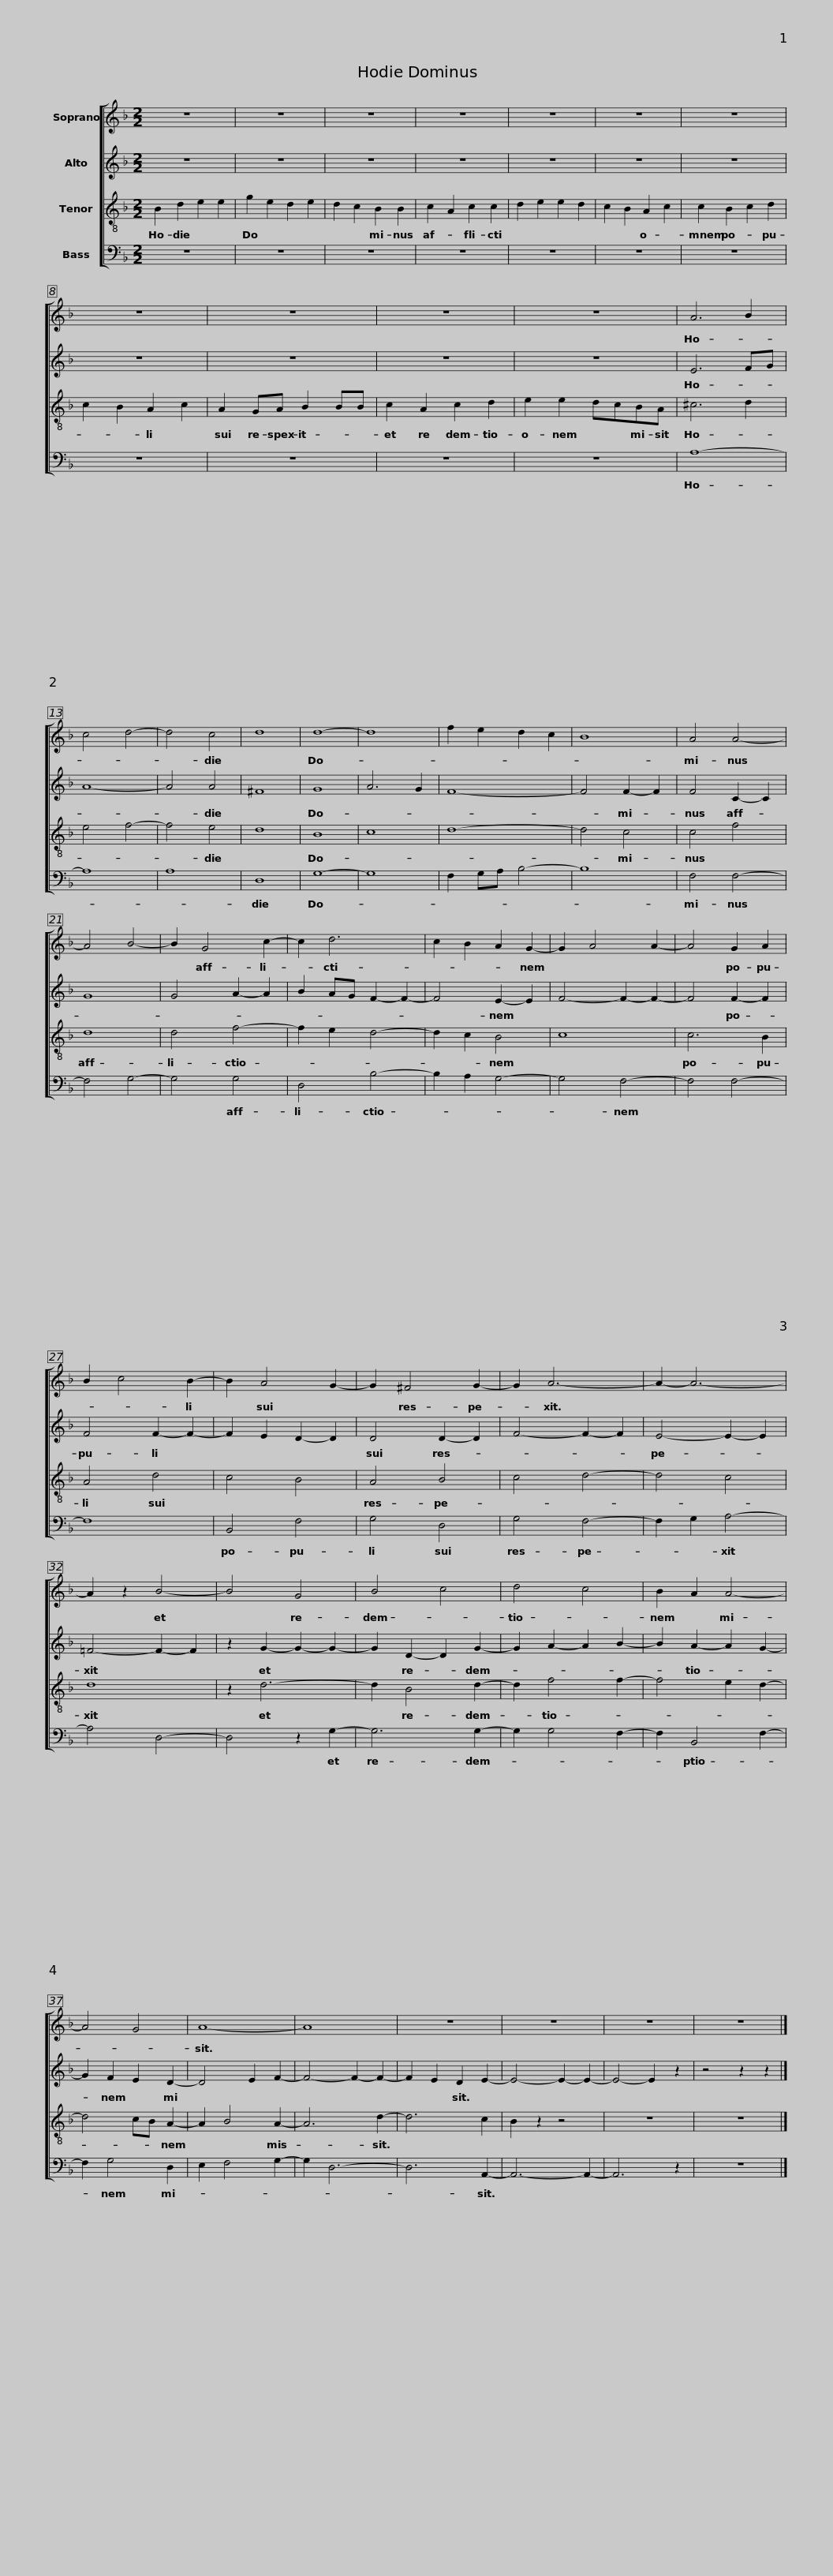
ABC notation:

X:1
%%score [ 1 2 3 4 ]
L:1/8
M:2/2
I:linebreak $
K:F
V:1 treble
V:2 treble
V:3 treble-8
V:4 bass
V:1
 z8 | z8 | z8 | z8 | z8 | %5
 z8 | z8 |$ z8 | z8 | z8 | %10
 z8 | A6 B2 | c4 d4- | d4 c4 | d8 |$ %15
 d8- | d8 | f2 e2 d2 c2 | B8 | A4 A4- | %20
 A4 B4- | B2 G4 c2- | c2 d6 | c2 B2 A2 G2- |$ G2 A4 A2- | %25
 A4 G2 A2 | B2 c4 B2- | B2 A4 G2- | G2 ^F4 G2- | G2 A6- | %30
 A2- A6- | A2 z2 B4- | B4 G4 |$ B4 c4 | d4 c4 | %35
 B2 A2 A4- | A4 G4 | A8- | A8 | z8 | %40
 z8 |$ z8 | z8 |] %43
V:2
 z8 | z8 | z8 | z8 | z8 | %5
 z8 | z8 |$ z8 | z8 | z8 | %10
 z8 | E6 FG | A8- | A4 A4 | ^F8 |$ %15
 G8 | A6 G2 | F8- | F4 F2- F2 | F4 C2- C2 | %20
 G8 | G4 A2- A2 | B2 AG F2- F2- | F4 E2- E2 |$ F4- F2- F2- | %25
 F4 F2- F2 | F4 F2- F2- | F2 E2 D2- D2 | D4 D2- D2 | F4- F2- F2 | %30
 E4- E2- E2 | =F4- F2- F2 | z2 G2- G2- G2- |$ G2 D2- D2 G2- | G2 A2- A2 B2- | %35
 B2 A2- A2 G2- | G2 F2 E2 D2- | D4 E2 F2- | F4- F2- F2- | F2 E2 D2 E2- | %40
 E4- E2- E2- |$ E4- E2 z2 | z4 z2 z2 |] %43
V:3
 B2 d2 e2 e2 | g2 e2 d2 e2 | d2 c2 B2 B2 | c2 A2 c2 c2 | d2 e2 e2 d2 | %5
 c2 B2 A2 c2 | c2 B2 c2 d2 |$ c2 B2 A2 c2 | A2 GA B2 BB | c2 A2 c2 d2 | %10
 e2 e2 dcBA | ^c6 d2 | e4 f4- | f4 e4 | d8 |$ %15
 B8 | c8 | d8- | d4 c4 | c4 f4 | %20
 d8 | d4 f4- | f2 e2 d4- | d2 c2 B4 |$ c8 | %25
 c6 B2 | A4 d4 | c4 B4 | A4 B4 | c4 d4- | %30
 d4 c4 | d8 | z2 d6- |$ d2 B4 d2- | d2 f4 f2- | %35
 f4 e2 d2- | d4 cB A2- | A2 B4 A2- | A6 d2- | d6 c2 | %40
 B2 z2 z4 |$ z8 | z8 |] %43
V:4
 z8 | z8 | z8 | z8 | z8 | %5
 z8 | z8 |$ z8 | z8 | z8 | %10
 z8 | A,8- | A,8 | A,8 | D,8 |$ %15
 G,8- | G,8 | F,2 G,A, B,4- | B,8 | F,4 F,4- | %20
 F,4 G,4- | G,4 G,4 | D,4 B,4- | B,2 A,2 G,4- |$ G,4 F,4- | %25
 F,4 F,4- | F,8 | B,,4 F,4 | G,4 D,4 | G,4 F,4- | %30
 F,2 G,2 A,4- | A,4 D,4- | D,4 z2 G,2- |$ G,6 G,2- | G,2 G,4 F,2- | %35
 F,2 B,,4 F,2- | F,2 G,4 D,2 | E,2 F,4 G,2- | G,2 D,6- | D,6 A,,2- | %40
 A,,6- A,,2- |$ A,,6 z2 | z8 |] %43
